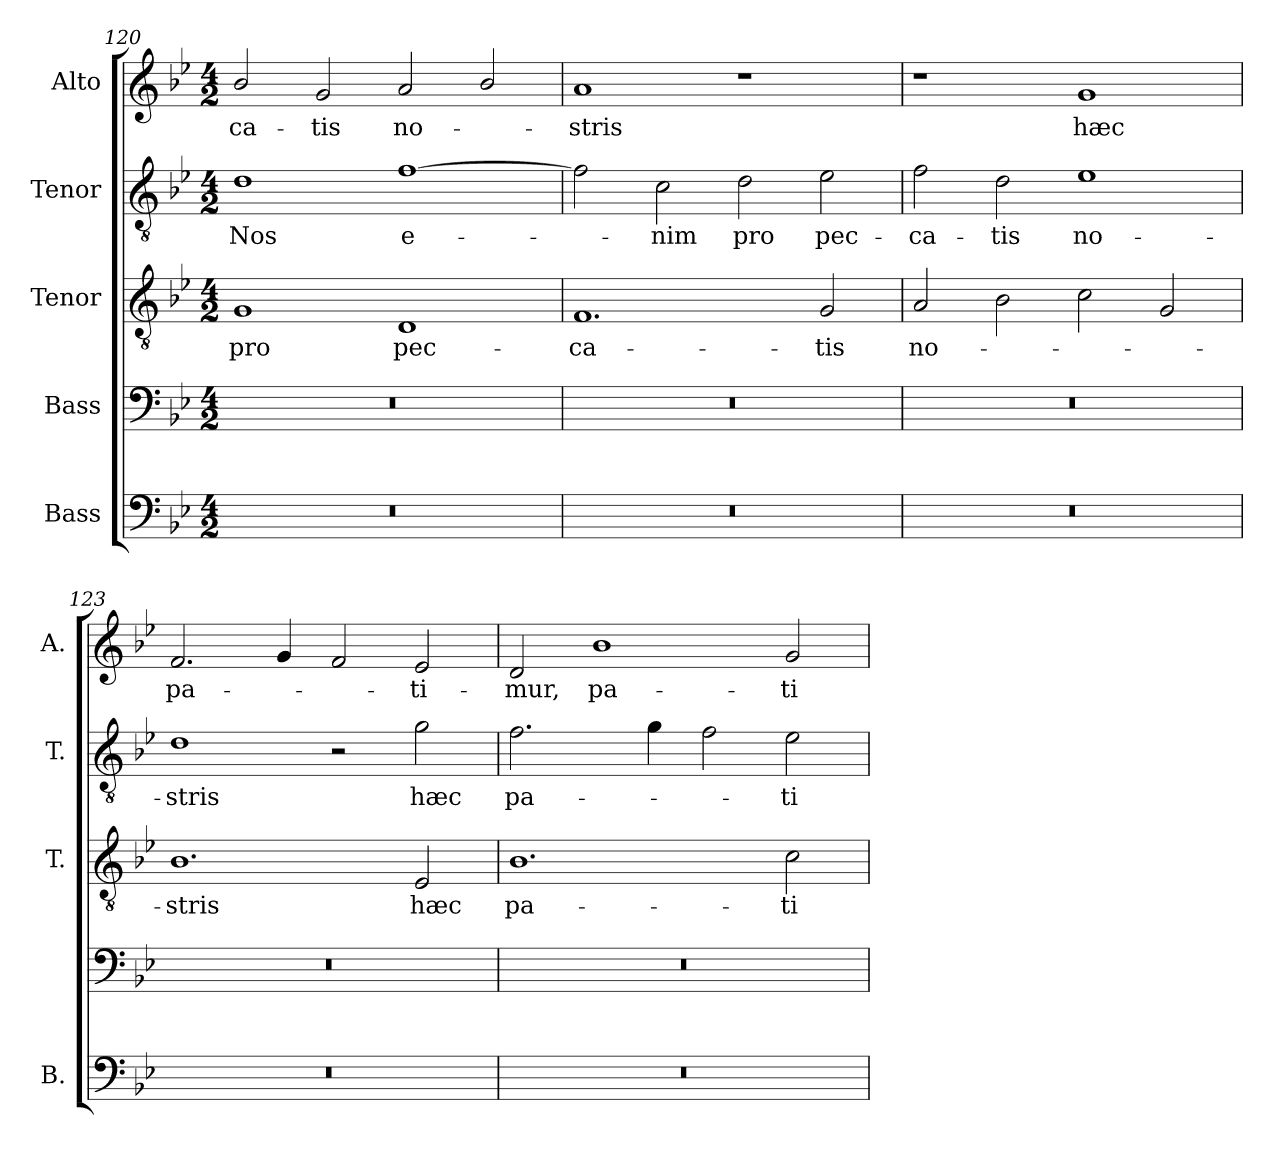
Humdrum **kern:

**kern	**kern	**kern	**text	**kern	**text	**kern	**text
*part5	*part4	*part3	*part3	*part2	*part2	*part1	*part1
*staff5	*staff4	*staff3	*staff3	*staff2	*staff2	*staff1	*staff1
*I"Bass	*I"Bass	*I"Tenor	*	*I"Tenor	*	*I"Alto	*
*I'B.	*	*I'T.	*	*I'T.	*	*I'A.	*
*clefF4	*clefF4	*clefGv2	*	*clefGv2	*	*clefG2	*
*	*	*ITrd7c12	*	*ITrd7c12	*	*	*
*k[b-e-]	*k[b-e-]	*k[b-e-]	*	*k[b-e-]	*	*k[b-e-]	*
*B-:	*B-:	*B-:	*	*B-:	*	*B-:	*
*M4/2	*M4/2	*M4/2	*	*M4/2	*	*M4/2	*
=120	=120	=120	=120	=120	=120	=120	=120
!LO:N:vis=1	!LO:N:vis=1	!	!	!	!	!	!
!	!	!	!LO:LY:b:color=#000000	!	!	!	!
!	!	!	!	!	!LO:LY:b:color=#000000	!	!
!	!	!	!	!	!	!	!LO:LY:b:color=#000000
0r	0r	1GGi	pro	1Di	Nos	2b-i/	-ca-
!	!	!	!	!	!	!	!LO:LY:b:color=#000000
.	.	.	.	.	.	2gi/	-tis
!	!	!	!LO:LY:b:color=#000000	!	!	!	!
!	!	!	!	!	!LO:LY:b:color=#000000	!	!
!	!	!	!	!	!	!	!LO:LY:b:color=#000000
.	.	1DDi	pec-	[1Fi	e-	2ai/	no-
.	.	.	.	.	.	2b-i/	.
=121	=121	=121	=121	=121	=121	=121	=121
!LO:N:vis=1	!LO:N:vis=1	!	!	!	!	!	!
!	!	!	!LO:LY:b:color=#000000	!	!	!	!
!	!	!	!	!	!	!	!LO:LY:b:color=#000000
0r	0r	1.FFi	-ca-	2Fi\]	.	1ai	-stris
!	!	!	!	!	!LO:LY:b:color=#000000	!	!
.	.	.	.	2Ci\	-nim	.	.
!	!	!	!	!	!LO:LY:b:color=#000000	!	!
.	.	.	.	2Di\	pro	1r	.
!	!	!	!LO:LY:b:color=#000000	!	!	!	!
!	!	!	!	!	!LO:LY:b:color=#000000	!	!
.	.	2GGi/	-tis	2E-i\	pec-	.	.
=122	=122	=122	=122	=122	=122	=122	=122
!LO:N:vis=1	!LO:N:vis=1	!	!	!	!	!	!
!	!	!	!LO:LY:b:color=#000000	!	!	!	!
!	!	!	!	!	!LO:LY:b:color=#000000	!	!
0r	0r	2AAi/	no-	2Fi\	-ca-	1r	.
!	!	!	!	!	!LO:LY:b:color=#000000	!	!
.	.	2BB-i\	.	2Di\	-tis	.	.
!	!	!	!	!	!LO:LY:b:color=#000000	!	!
!	!	!	!	!	!	!	!LO:LY:b:color=#000000
.	.	2Ci\	.	1E-i	no-	1gi	hæc
.	.	2GGi/	.	.	.	.	.
!!LO:PB:g=z
=123	=123	=123	=123	=123	=123	=123	=123
!LO:N:vis=1	!LO:N:vis=1	!	!	!	!	!	!
!	!	!	!LO:LY:b:color=#000000	!	!	!	!
!	!	!	!	!	!LO:LY:b:color=#000000	!	!
!	!	!	!	!	!	!	!LO:LY:b:color=#000000
0r	0r	1.BB-i	-stris	1Di	-stris	2.fi/	pa-
.	.	.	.	.	.	4gi/	.
.	.	.	.	2r	.	2fi/	.
!	!	!	!LO:LY:b:color=#000000	!	!	!	!
!	!	!	!	!	!LO:LY:b:color=#000000	!	!
!	!	!	!	!	!	!	!LO:LY:b:color=#000000
.	.	2EE-i/	hæc	2Gi\	hæc	2e-i/	-ti-
=124	=124	=124	=124	=124	=124	=124	=124
!LO:N:vis=1	!LO:N:vis=1	!	!	!	!	!	!
!	!	!	!LO:LY:b:color=#000000	!	!	!	!
!	!	!	!	!	!LO:LY:b:color=#000000	!	!
!	!	!	!	!	!	!	!LO:LY:b:color=#000000
0r	0r	1.BB-i	pa-	2.Fi\	pa-	2di/	-mur,
!	!	!	!	!	!	!	!LO:LY:b:color=#000000
.	.	.	.	.	.	1b-i	pa-
.	.	.	.	4Gi\	.	.	.
.	.	.	.	2Fi\	.	.	.
!	!	!	!LO:LY:b:color=#000000	!	!	!	!
!	!	!	!	!	!LO:LY:b:color=#000000	!	!
!	!	!	!	!	!	!	!LO:LY:b:color=#000000
.	.	2Ci\	-ti-	2E-i\	-ti-	2gi/	-ti-
=	=	=	=	=	=	=	=
*-	*-	*-	*-	*-	*-	*-	*-
